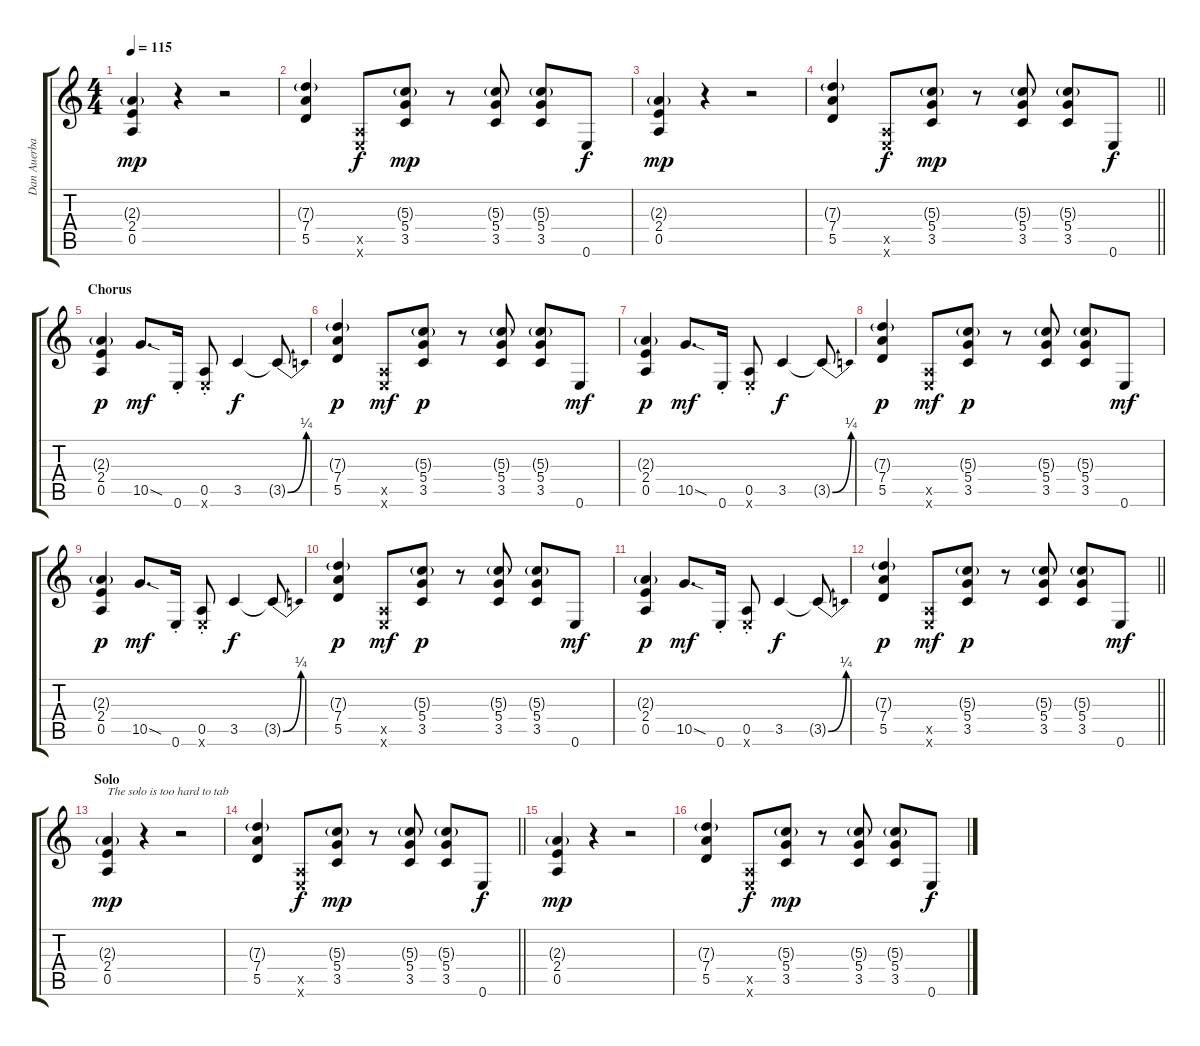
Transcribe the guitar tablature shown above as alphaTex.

\track ("Dan Auerbach - Guitar" "Dan Auerba") {instrument distortionguitar}
\staff {score tabs}
\tuning (E4 B3 G3 D3 A2 E2) {hide}
\ts (4 4)
\tempo 115
\clef g2
\ks c
(2.3{g} 2.4 0.5).4{dy mp} r.4 r.2 |
(7.3{g} 7.4 5.5).4 (0.5{x} 0.6{x}).8{dy f} (5.3{g} 5.4 3.5).8{dy mp} r.8 (5.3{g} 5.4 3.5).8 (5.3{g} 5.4 3.5).8 0.6.8{dy f} |
(2.3{g} 2.4 0.5).4{dy mp} r.4 r.2 |
\barLineRight lightlight
(7.3{g} 7.4 5.5).4 (0.5{x} 0.6{x}).8{dy f} (5.3{g} 5.4 3.5).8{dy mp} r.8 (5.3{g} 5.4 3.5).8 (5.3{g} 5.4 3.5).8 0.6.8{dy f} |
\section ("" "Chorus")
(2.3{g} 2.4 0.5).4{dy p} 10.5{sod}.8{d dy mf} 0.6{st}.16 (0.5{st} 0.6{x}).8 3.5.4{dy f} 3.5{be (bend 0 0 60 1) t}.8 |
(7.3{g} 7.4 5.5).4{dy p} (0.5{x} 0.6{x}).8{dy mf} (5.3{g} 5.4 3.5).8{dy p} r.8 (5.3{g} 5.4 3.5).8 (5.3{g} 5.4 3.5).8 0.6.8{dy mf} |
(2.3{g} 2.4 0.5).4{dy p} 10.5{sod}.8{d dy mf} 0.6{st}.16 (0.5{st} 0.6{x}).8 3.5.4{dy f} 3.5{be (bend 0 0 60 1) t}.8 |
(7.3{g} 7.4 5.5).4{dy p} (0.5{x} 0.6{x}).8{dy mf} (5.3{g} 5.4 3.5).8{dy p} r.8 (5.3{g} 5.4 3.5).8 (5.3{g} 5.4 3.5).8 0.6.8{dy mf} |
(2.3{g} 2.4 0.5).4{dy p} 10.5{sod}.8{d dy mf} 0.6{st}.16 (0.5{st} 0.6{x}).8 3.5.4{dy f} 3.5{be (bend 0 0 60 1) t}.8 |
(7.3{g} 7.4 5.5).4{dy p} (0.5{x} 0.6{x}).8{dy mf} (5.3{g} 5.4 3.5).8{dy p} r.8 (5.3{g} 5.4 3.5).8 (5.3{g} 5.4 3.5).8 0.6.8{dy mf} |
(2.3{g} 2.4 0.5).4{dy p} 10.5{sod}.8{d dy mf} 0.6{st}.16 (0.5{st} 0.6{x}).8 3.5.4{dy f} 3.5{be (bend 0 0 60 1) t}.8 |
\barLineRight lightlight
(7.3{g} 7.4 5.5).4{dy p} (0.5{x} 0.6{x}).8{dy mf} (5.3{g} 5.4 3.5).8{dy p} r.8 (5.3{g} 5.4 3.5).8 (5.3{g} 5.4 3.5).8 0.6.8{dy mf} |
\section ("" "Solo")
(2.3{g} 2.4 0.5).4{txt "The solo is too hard to tab" dy mp} r.4 r.2 |
\barLineRight lightlight
(7.3{g} 7.4 5.5).4 (0.5{x} 0.6{x}).8{dy f} (5.3{g} 5.4 3.5).8{dy mp} r.8 (5.3{g} 5.4 3.5).8 (5.3{g} 5.4 3.5).8 0.6.8{dy f} |
(2.3{g} 2.4 0.5).4{dy mp} r.4 r.2 |
(7.3{g} 7.4 5.5).4 (0.5{x} 0.6{x}).8{dy f} (5.3{g} 5.4 3.5).8{dy mp} r.8 (5.3{g} 5.4 3.5).8 (5.3{g} 5.4 3.5).8 0.6.8{dy f}
